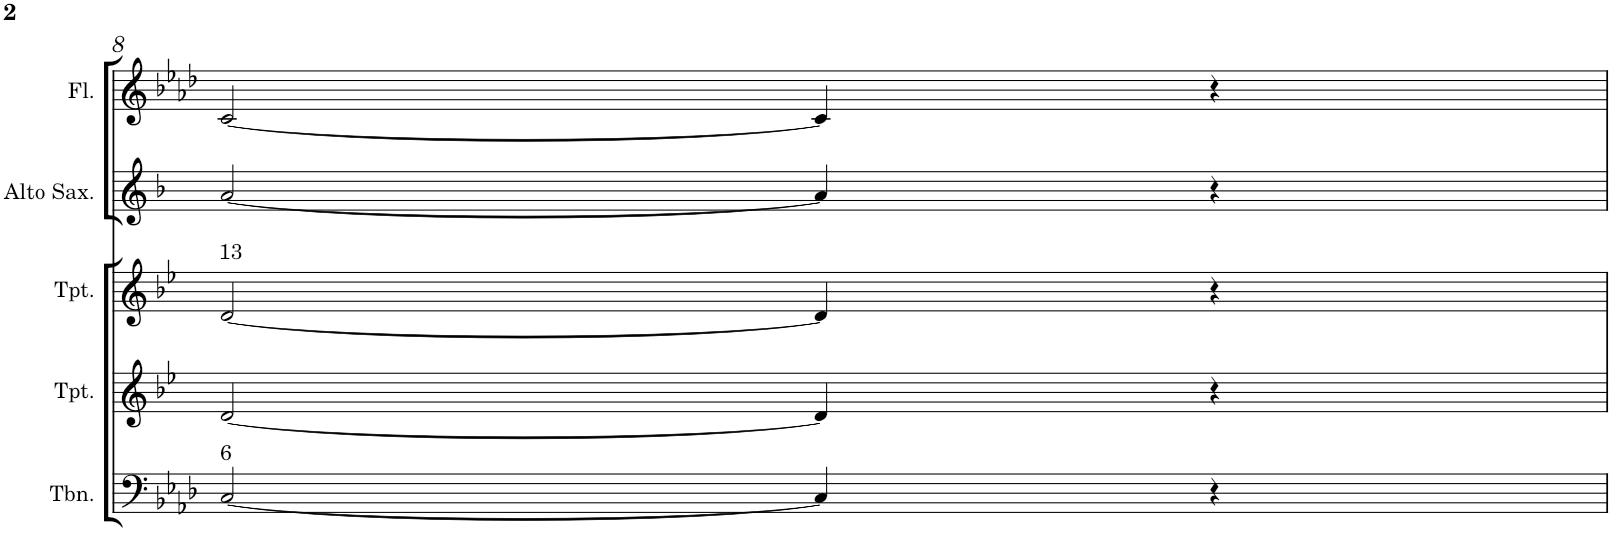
**kern	**kern	**kern	**kern	**kern
*part5	*part4	*part3	*part2	*part1
*staff5	*staff4	*staff3	*staff2	*staff1
*I"C clavF	*I"Bb	*I"Bb - Pirata	*I"Eb	*I"C clavG
!!LO:PB:g=z
*clefF4	*clefG2	*clefG2	*clefG2	*clefG2
*	*Trd1c2	*Trd1c2	*Trd5c9	*
*k[b-e-a-d-]	*k[b-e-]	*k[b-e-]	*k[b-]	*k[b-e-a-d-]
*A-:	*B-:	*B-:	*F:	*A-:
*M4/4	*M4/4	*M4/4	*M4/4	*M4/4
=8	=8	=8	=8	=8
!	!	!LO:TX:a:t=13	!	!
!LO:TX:a:t=6	!	!	!	!
[<2C/	[<2d/	[<2d/	[<2a/	[<2c/
4C/]	4d/]	4d/]	4a/]	4c/]
4r	4r	4r	4r	4r
=	=	=	=	=
*-	*-	*-	*-	*-
